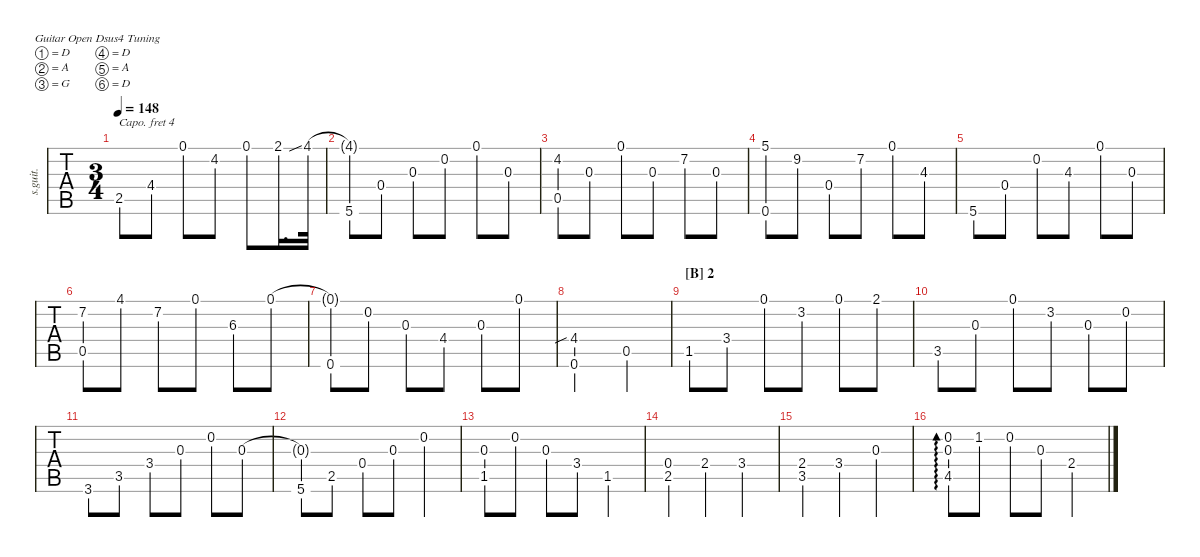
\defaultSystemsLayout 4
\hideDynamics
\bracketExtendMode nobrackets
\track ("Steel Guitar" "s.guit.") {defaultSystemsLayout 4 mute instrument acousticguitarsteel}
\staff {tabs}
\capo 4
\tuning (D4 A3 G3 D3 A2 D2)
\ts (3 4)
\tempo 148
\clef g2
\ks c
2.5{acc #}.8{dy mf beam Up} 4.4{acc #}.8{beam Up} 0.1{acc #}.8{beam Down} 4.2.8{beam Down} 0.1{acc #}.8{beam Down} 2.1{ss acc #}.16{d beam Down} 4.1{acc #}.32{beam Down} |
(5.6 4.1{t acc #}).8{beam Up} 0.4{acc #}.8{beam Up} 0.3.8{beam Down} 0.2{acc #}.8{beam Down} 0.1{acc #}.8{beam Down} 0.3.8{beam Down} |
(4.2 0.5{acc #}).8{beam Up} 0.3.8{beam Up} 0.1{acc #}.8{beam Down} 0.3.8{beam Down} 7.2{acc #}.8{beam Down} 0.3.8{beam Down} |
(5.1 0.6{acc #}).8{beam Up} 9.2{acc #}.8{beam Up} 0.4{acc #}.8{beam Down} 7.2{acc #}.8{beam Down} 0.1{acc #}.8{beam Down} 4.3{acc #}.8{beam Down} |
5.6.8{beam Up} 0.4{acc #}.8{beam Up} 0.2{acc #}.8{beam Down} 4.3{acc #}.8{beam Down} 0.1{acc #}.8{beam Down} 0.3.8{beam Down} |
(7.2{acc #} 0.5{acc #}).8{beam Down} 4.1{acc #}.8{beam Down} 7.2{acc #}.8{beam Down} 0.1{acc #}.8{beam Down} 6.3.8{beam Down} 0.1{acc #}.8{beam Down} |
(0.1{t acc #} 0.6{acc #}).8{beam Up} 0.2{acc #}.8{beam Up} 0.3.8{beam Up} 4.4{acc #}.8{beam Up} 0.3.8{beam Down} 0.1{acc #}.8{beam Down} |
(0.6{acc #} 4.4{sib acc #}).2{beam Up} 0.5{acc #}.4{beam Up} |
\section ("B" "2")
1.5.8{beam Up} 3.4.8{beam Up} 0.1{acc #}.8{beam Down} 3.2.8{beam Down} 0.1{acc #}.8{beam Down} 2.1{acc #}.8{beam Down} |
3.5.8{beam Up} 0.3.8{beam Up} 0.1{acc #}.8{beam Down} 3.2.8{beam Down} 0.3.8{beam Down} 0.2{acc #}.8{beam Down} |
3.6.8{beam Up} 3.5.8{beam Up} 3.4.8{beam Up} 0.3.8{beam Up} 0.2{acc #}.8{beam Down} 0.3.8{beam Down} |
(5.6 0.3{t}).8{beam Up} 2.5{acc #}.8{beam Up} 0.4{acc #}.8{beam Up} 0.3.8{beam Up} 0.2{acc #}.4{beam Down} |
(1.5 0.3).8{beam Up} 0.2{acc #}.8{beam Up} 0.3.8{beam Up} 3.4.8{beam Up} 1.5.4{beam Up} |
(2.5{acc #} 0.4{acc x}).4{beam Up} 2.4{acc #}.4{beam Up} 3.4.4{beam Up} |
(2.4{acc #} 3.5).4{beam Up} 3.4.4{beam Up} 0.3.4{beam Up} |
(0.2{acc #} 0.3 4.5).8{ad 0 beam Up} 1.2.8{beam Up} 0.2{acc #}.8{beam Down} 0.3.8{beam Down} 2.4{acc #}.4{beam Up}
